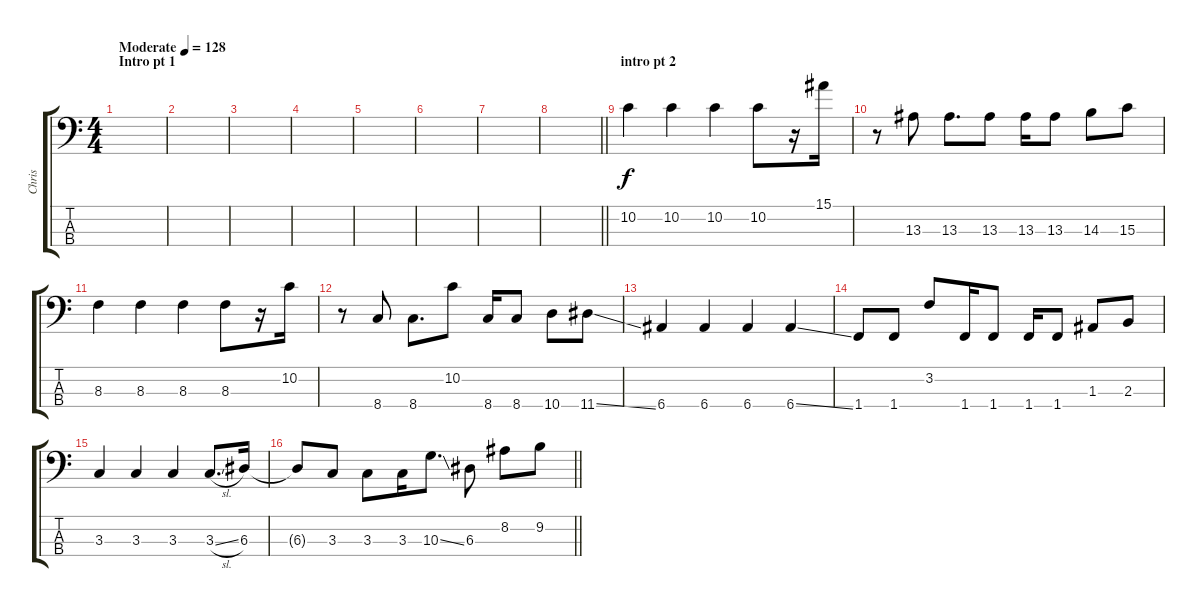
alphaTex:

\track ("Chris" "Chris") {instrument electricbassfinger}
\staff {score tabs}
\tuning (G2 D2 A1 E1) {hide}
\ts (4 4)
\section ("" "Intro pt 1")
\tempo (128 "Moderate")
\clef f4
\ks c
|
|
|
|
|
|
|
\barLineRight lightlight
|
\section ("" "intro pt 2")
10.2.4 10.2.4 10.2.4 10.2.8 r.16 15.1.16 |
r.8 13.3.8 13.3.8{d} 13.3.8 13.3.16 13.3.8 14.3.8 15.3.8 |
8.3.4 8.3.4 8.3.4 8.3.8 r.16 10.2.16 |
r.8 8.4.8 8.4.8{d} 10.2.8 8.4.16 8.4.8 10.4.8 11.4{ss}.8 |
6.4.4 6.4.4 6.4.4 6.4{ss}.4 |
1.4.8 1.4.8 3.2.8 1.4.16 1.4.8 1.4.16 1.4.8 1.3.8 2.3.8 |
3.3.4 3.3.4 3.3.4 3.3{sl}.8{d} 6.3.16 |
\barLineRight lightlight
6.3{t}.8 3.3.8 3.3.8 3.3.16 10.3{ss}.8{d} 6.3.8 8.2.8 9.2.8
